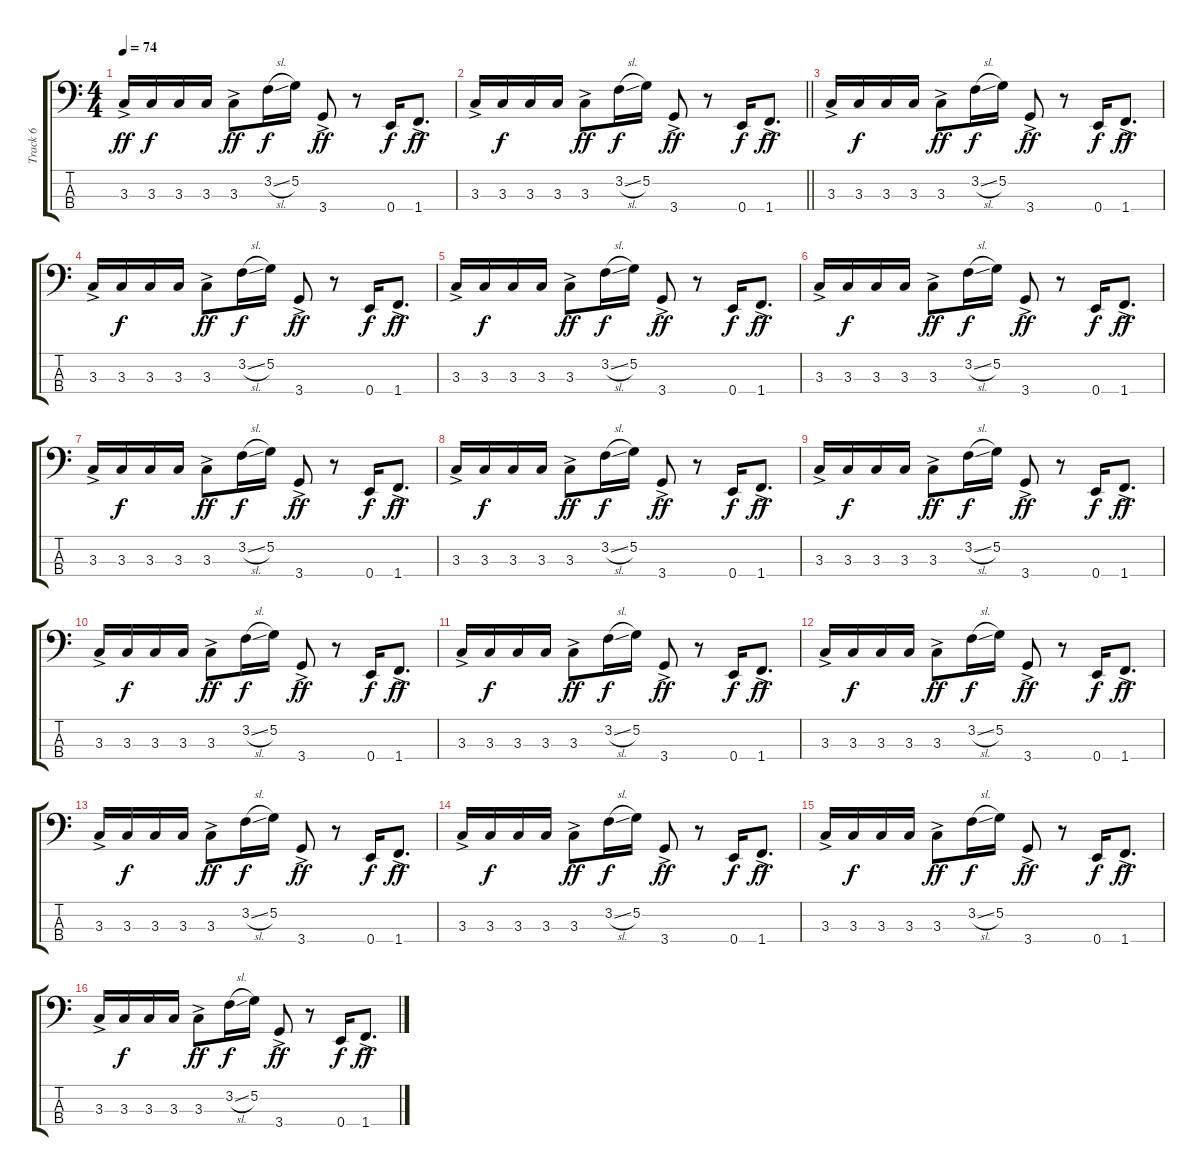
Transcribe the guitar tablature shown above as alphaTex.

\track ("Track 6" "Track 6") {instrument electricbassfinger}
\staff {score tabs}
\tuning (G2 D2 A1 E1) {hide}
\ts (4 4)
\tempo 74
\clef f4
\ks c
3.3{ac}.16{dy ff} 3.3.16{dy f} 3.3.16 3.3.16 3.3{ac}.8{dy ff} 3.2{sl}.16{dy f} 5.2.16 3.4{ac}.8{dy ff} r.8 0.4.16{dy f} 1.4{ac}.8{d dy ff} |
\barLineRight lightlight
3.3{ac}.16 3.3.16{dy f} 3.3.16 3.3.16 3.3{ac}.8{dy ff} 3.2{sl}.16{dy f} 5.2.16 3.4{ac}.8{dy ff} r.8 0.4.16{dy f} 1.4{ac}.8{d dy ff} |
3.3{ac}.16 3.3.16{dy f} 3.3.16 3.3.16 3.3{ac}.8{dy ff} 3.2{sl}.16{dy f} 5.2.16 3.4{ac}.8{dy ff} r.8 0.4.16{dy f} 1.4{ac}.8{d dy ff} |
3.3{ac}.16 3.3.16{dy f} 3.3.16 3.3.16 3.3{ac}.8{dy ff} 3.2{sl}.16{dy f} 5.2.16 3.4{ac}.8{dy ff} r.8 0.4.16{dy f} 1.4{ac}.8{d dy ff} |
3.3{ac}.16 3.3.16{dy f} 3.3.16 3.3.16 3.3{ac}.8{dy ff} 3.2{sl}.16{dy f} 5.2.16 3.4{ac}.8{dy ff} r.8 0.4.16{dy f} 1.4{ac}.8{d dy ff} |
3.3{ac}.16 3.3.16{dy f} 3.3.16 3.3.16 3.3{ac}.8{dy ff} 3.2{sl}.16{dy f} 5.2.16 3.4{ac}.8{dy ff} r.8 0.4.16{dy f} 1.4{ac}.8{d dy ff} |
3.3{ac}.16 3.3.16{dy f} 3.3.16 3.3.16 3.3{ac}.8{dy ff} 3.2{sl}.16{dy f} 5.2.16 3.4{ac}.8{dy ff} r.8 0.4.16{dy f} 1.4{ac}.8{d dy ff} |
3.3{ac}.16 3.3.16{dy f} 3.3.16 3.3.16 3.3{ac}.8{dy ff} 3.2{sl}.16{dy f} 5.2.16 3.4{ac}.8{dy ff} r.8 0.4.16{dy f} 1.4{ac}.8{d dy ff} |
3.3{ac}.16 3.3.16{dy f} 3.3.16 3.3.16 3.3{ac}.8{dy ff} 3.2{sl}.16{dy f} 5.2.16 3.4{ac}.8{dy ff} r.8 0.4.16{dy f} 1.4{ac}.8{d dy ff} |
3.3{ac}.16 3.3.16{dy f} 3.3.16 3.3.16 3.3{ac}.8{dy ff} 3.2{sl}.16{dy f} 5.2.16 3.4{ac}.8{dy ff} r.8 0.4.16{dy f} 1.4{ac}.8{d dy ff} |
3.3{ac}.16 3.3.16{dy f} 3.3.16 3.3.16 3.3{ac}.8{dy ff} 3.2{sl}.16{dy f} 5.2.16 3.4{ac}.8{dy ff} r.8 0.4.16{dy f} 1.4{ac}.8{d dy ff} |
3.3{ac}.16 3.3.16{dy f} 3.3.16 3.3.16 3.3{ac}.8{dy ff} 3.2{sl}.16{dy f} 5.2.16 3.4{ac}.8{dy ff} r.8 0.4.16{dy f} 1.4{ac}.8{d dy ff} |
3.3{ac}.16 3.3.16{dy f} 3.3.16 3.3.16 3.3{ac}.8{dy ff} 3.2{sl}.16{dy f} 5.2.16 3.4{ac}.8{dy ff} r.8 0.4.16{dy f} 1.4{ac}.8{d dy ff} |
3.3{ac}.16 3.3.16{dy f} 3.3.16 3.3.16 3.3{ac}.8{dy ff} 3.2{sl}.16{dy f} 5.2.16 3.4{ac}.8{dy ff} r.8 0.4.16{dy f} 1.4{ac}.8{d dy ff} |
3.3{ac}.16 3.3.16{dy f} 3.3.16 3.3.16 3.3{ac}.8{dy ff} 3.2{sl}.16{dy f} 5.2.16 3.4{ac}.8{dy ff} r.8 0.4.16{dy f} 1.4{ac}.8{d dy ff} |
3.3{ac}.16 3.3.16{dy f} 3.3.16 3.3.16 3.3{ac}.8{dy ff} 3.2{sl}.16{dy f} 5.2.16 3.4{ac}.8{dy ff} r.8 0.4.16{dy f} 1.4{ac}.8{d dy ff}
